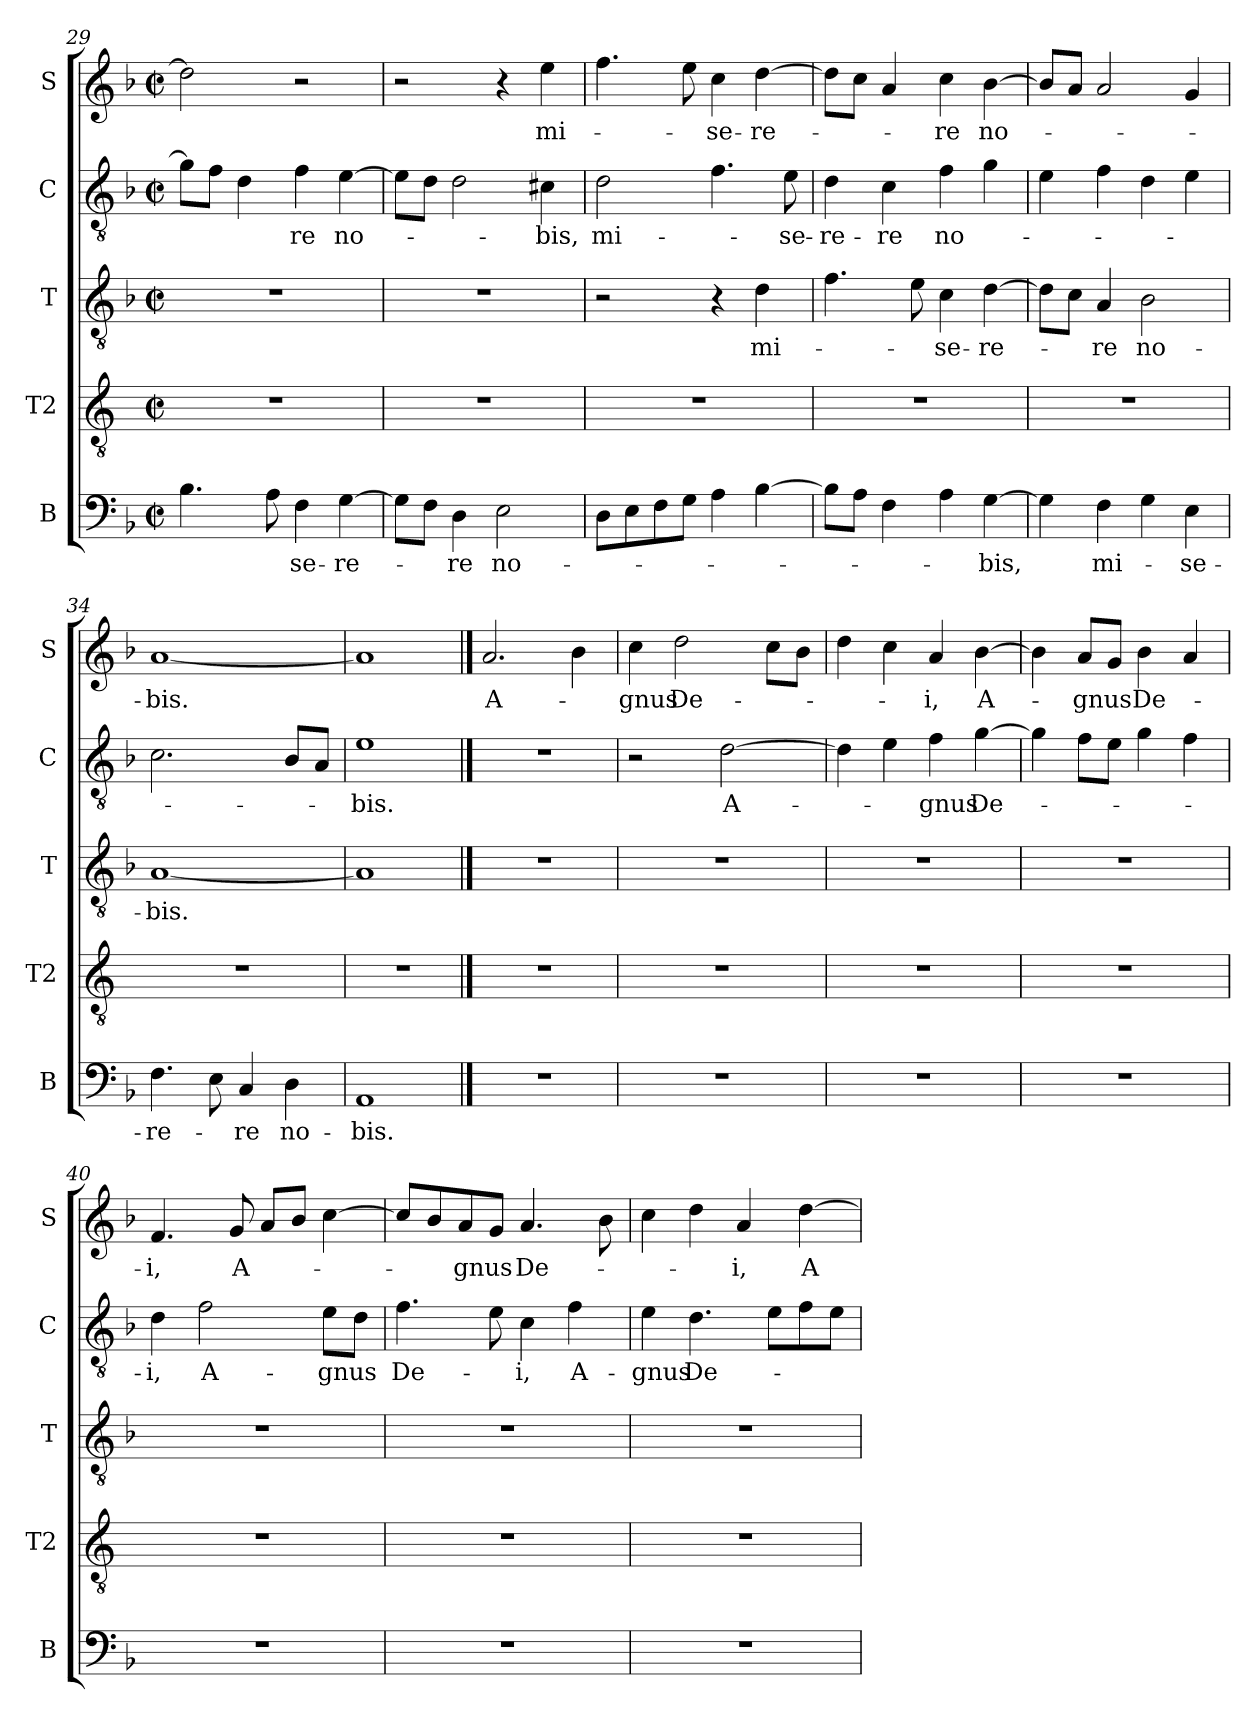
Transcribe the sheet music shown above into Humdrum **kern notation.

**kern	**text	**kern	**kern	**text	**kern	**text	**kern	**text
*part5	*part5	*part4	*part3	*part3	*part2	*part2	*part1	*part1
*staff5	*staff5	*staff4	*staff3	*staff3	*staff2	*staff2	*staff1	*staff1
*I"B	*	*I"T2	*I"T	*	*I"C	*	*I"S	*
*I'B	*	*I'T2	*I'T	*	*I'C	*	*I'S	*
*clefF4	*	*clefGv2	*clefGv2	*	*clefGv2	*	*clefG2	*
*	*	*ITrd4c7	*	*	*	*	*	*
*k[b-]	*	*k[b-]	*k[b-]	*	*k[b-]	*	*k[b-]	*
*M2/2	*	*M2/2	*M2/2	*	*M2/2	*	*M2/2	*
*met(c|)	*	*met(c|)	*met(c|)	*	*met(c|)	*	*met(c|)	*
=29	=29	=29	=29	=29	=29	=29	=29	=29
4.B-\	.	1r	1r	.	8g\L]	.	2dd\]	.
.	.	.	.	.	8f\J	.	.	.
.	.	.	.	.	4d\	.	.	.
8A\	.	.	.	.	.	.	.	.
!	!LO:LY:b	!	!	!	!	!LO:LY:b	!	!
4F\	-se-	.	.	.	4f\	-re	2r	.
!	!LO:LY:b	!	!	!	!	!LO:LY:b	!	!
[4G\	-re-	.	.	.	[4e\	no-	.	.
=30	=30	=30	=30	=30	=30	=30	=30	=30
8G\L]	.	1r	1r	.	8e\L]	.	2r	.
8F\J	.	.	.	.	8d\J	.	.	.
!	!LO:LY:b	!	!	!	!	!	!	!
4D\	-re	.	.	.	2d\	.	.	.
!	!LO:LY:b	!	!	!	!	!	!	!
2E\	no-	.	.	.	.	.	4r	.
!	!	!	!	!	!	!LO:LY:b	!	!LO:LY:b
.	.	.	.	.	4c#X\	bis,	4ee\	mi-
!!LO:PB:g=z
=31	=31	=31	=31	=31	=31	=31	=31	=31
!	!	!	!	!	!	!LO:LY:b	!	!
8D\L	.	1r	2r	.	2d\	mi-	4.ff\	.
8E\	.	.	.	.	.	.	.	.
8F\	.	.	.	.	.	.	.	.
8G\J	.	.	.	.	.	.	8ee\	.
!	!	!	!	!	!	!	!	!LO:LY:b
4A\	.	.	4r	.	4.f\	.	4cc\	-se-
!	!	!	!	!LO:LY:b	!	!	!	!LO:LY:b
[4B-\	.	.	4d\	mi-	.	.	[4dd\	-re-
!	!	!	!	!	!	!LO:LY:b	!	!
.	.	.	.	.	8e\	-se-	.	.
=32	=32	=32	=32	=32	=32	=32	=32	=32
!	!	!	!	!	!	!LO:LY:b	!	!
8B-\L]	.	1r	4.f\	.	4d\	-re-	8dd\L]	.
8A\J	.	.	.	.	.	.	8cc\J	.
!	!	!	!	!	!	!LO:LY:b	!	!
4F\	.	.	.	.	4c\	-re	4a/	.
.	.	.	8e\	.	.	.	.	.
!	!	!	!	!LO:LY:b	!	!LO:LY:b	!	!LO:LY:b
4A\	.	.	4c\	-se-	4f\	no-	4cc\	-re
!	!LO:LY:b	!	!	!LO:LY:b	!	!	!	!LO:LY:b
[4G\	-bis,	.	[4d\	-re-	4g\	.	[4b-\	no-
=33	=33	=33	=33	=33	=33	=33	=33	=33
4G\]	.	1r	8d\L]	.	4e\	.	8b-/L]	.
.	.	.	8c\J	.	.	.	8a/J	.
!	!LO:LY:b	!	!	!LO:LY:b	!	!	!	!
4F\	mi-	.	4A/	-re	4f\	.	2a/	.
!	!	!	!	!LO:LY:b	!	!	!	!
4G\	.	.	2B-\	no-	4d\	.	.	.
!	!LO:LY:b	!	!	!	!	!	!	!
4E\	-se-	.	.	.	4e\	.	4g/	.
=34	=34	=34	=34	=34	=34	=34	=34	=34
!	!LO:LY:b	!	!	!LO:LY:b	!	!	!	!LO:LY:b
4.F\	-re-	1r	[1A	-bis.	2.c\	.	[1a	-bis.
8E\	.	.	.	.	.	.	.	.
!	!LO:LY:b	!	!	!	!	!	!	!
4C/	-re	.	.	.	.	.	.	.
!	!LO:LY:b	!	!	!	!	!	!	!
4D\	no-	.	.	.	8B-/L	.	.	.
.	.	.	.	.	8A/J	.	.	.
=35	=35	=35	=35	=35	=35	=35	=35	=35
!	!LO:LY:b	!	!	!	!	!LO:LY:b	!	!
1AA	-bis.	1r	1A]	.	1e	-bis.	1a]	.
==36	==36	==36	==36	==36	==36	==36	==36	==36
*	*	*	*	*	*	*	*MM96	*
!	!	!	!	!	!	!	!	!LO:LY:b
1r	.	1r	1r	.	1r	.	2.a/	A-
.	.	.	.	.	.	.	4b-\	.
!!LO:LB:g=z
=37	=37	=37	=37	=37	=37	=37	=37	=37
!	!	!	!	!	!	!	!	!LO:LY:b
1r	.	1r	1r	.	2r	.	4cc\	-gnus
!	!	!	!	!	!	!	!	!LO:LY:b
.	.	.	.	.	.	.	2dd\	De-
!	!	!	!	!	!	!LO:LY:b	!	!
.	.	.	.	.	[2d\	A-	.	.
.	.	.	.	.	.	.	8cc\L	.
.	.	.	.	.	.	.	8b-\J	.
=38	=38	=38	=38	=38	=38	=38	=38	=38
1r	.	1r	1r	.	4d\]	.	4dd\	.
.	.	.	.	.	4e\	.	4cc\	.
!	!	!	!	!	!	!LO:LY:b	!	!LO:LY:b
.	.	.	.	.	4f\	-gnus	4a/	-i,
!	!	!	!	!	!	!LO:LY:b	!	!LO:LY:b
.	.	.	.	.	[4g\	De-	[4b-\	A-
=39	=39	=39	=39	=39	=39	=39	=39	=39
1r	.	1r	1r	.	4g\]	.	4b-\]	.
!	!	!	!	!	!	!	!	!LO:LY:b
.	.	.	.	.	8f\L	.	8a/L	-gnus
.	.	.	.	.	8e\J	.	8g/J	.
!	!	!	!	!	!	!	!	!LO:LY:b
.	.	.	.	.	4g\	.	4b-\	De-
.	.	.	.	.	4f\	.	4a/	.
=40	=40	=40	=40	=40	=40	=40	=40	=40
!	!	!	!	!	!	!LO:LY:b	!	!LO:LY:b
1r	.	1r	1r	.	4d\	-i,	4.f/	-i,
!	!	!	!	!	!	!LO:LY:b	!	!
.	.	.	.	.	2f\	A-	.	.
!	!	!	!	!	!	!	!	!LO:LY:b
.	.	.	.	.	.	.	8g/	A-
.	.	.	.	.	.	.	8a/L	.
.	.	.	.	.	.	.	8b-/J	.
!	!	!	!	!	!	!LO:LY:b	!	!
.	.	.	.	.	8e\L	-gnus	[4cc\	.
.	.	.	.	.	8d\J	.	.	.
=41	=41	=41	=41	=41	=41	=41	=41	=41
!	!	!	!	!	!	!LO:LY:b	!	!
1r	.	1r	1r	.	4.f\	De-	8cc/L]	.
.	.	.	.	.	.	.	8b-/	.
!	!	!	!	!	!	!	!	!LO:LY:b
.	.	.	.	.	.	.	8a/	gnus
.	.	.	.	.	8e\	.	8g/J	.
!	!	!	!	!	!	!LO:LY:b	!	!LO:LY:b
.	.	.	.	.	4c\	-i,	4.a/	De-
!	!	!	!	!	!	!LO:LY:b	!	!
.	.	.	.	.	4f\	A-	.	.
.	.	.	.	.	.	.	8b-\	.
!!LO:LB:g=z
=42	=42	=42	=42	=42	=42	=42	=42	=42
!	!	!	!	!	!	!LO:LY:b	!	!
1r	.	1r	1r	.	4e\	-gnus	4cc\	.
!	!	!	!	!	!	!LO:LY:b	!	!
.	.	.	.	.	4.d\	De-	4dd\	.
!	!	!	!	!	!	!	!	!LO:LY:b
.	.	.	.	.	.	.	4a/	-i,
.	.	.	.	.	8e\L	.	.	.
!	!	!	!	!	!	!	!	!LO:LY:b
.	.	.	.	.	8f\	.	[4dd\	A-
.	.	.	.	.	8e\J	.	.	.
=	=	=	=	=	=	=	=	=
*-	*-	*-	*-	*-	*-	*-	*-	*-
